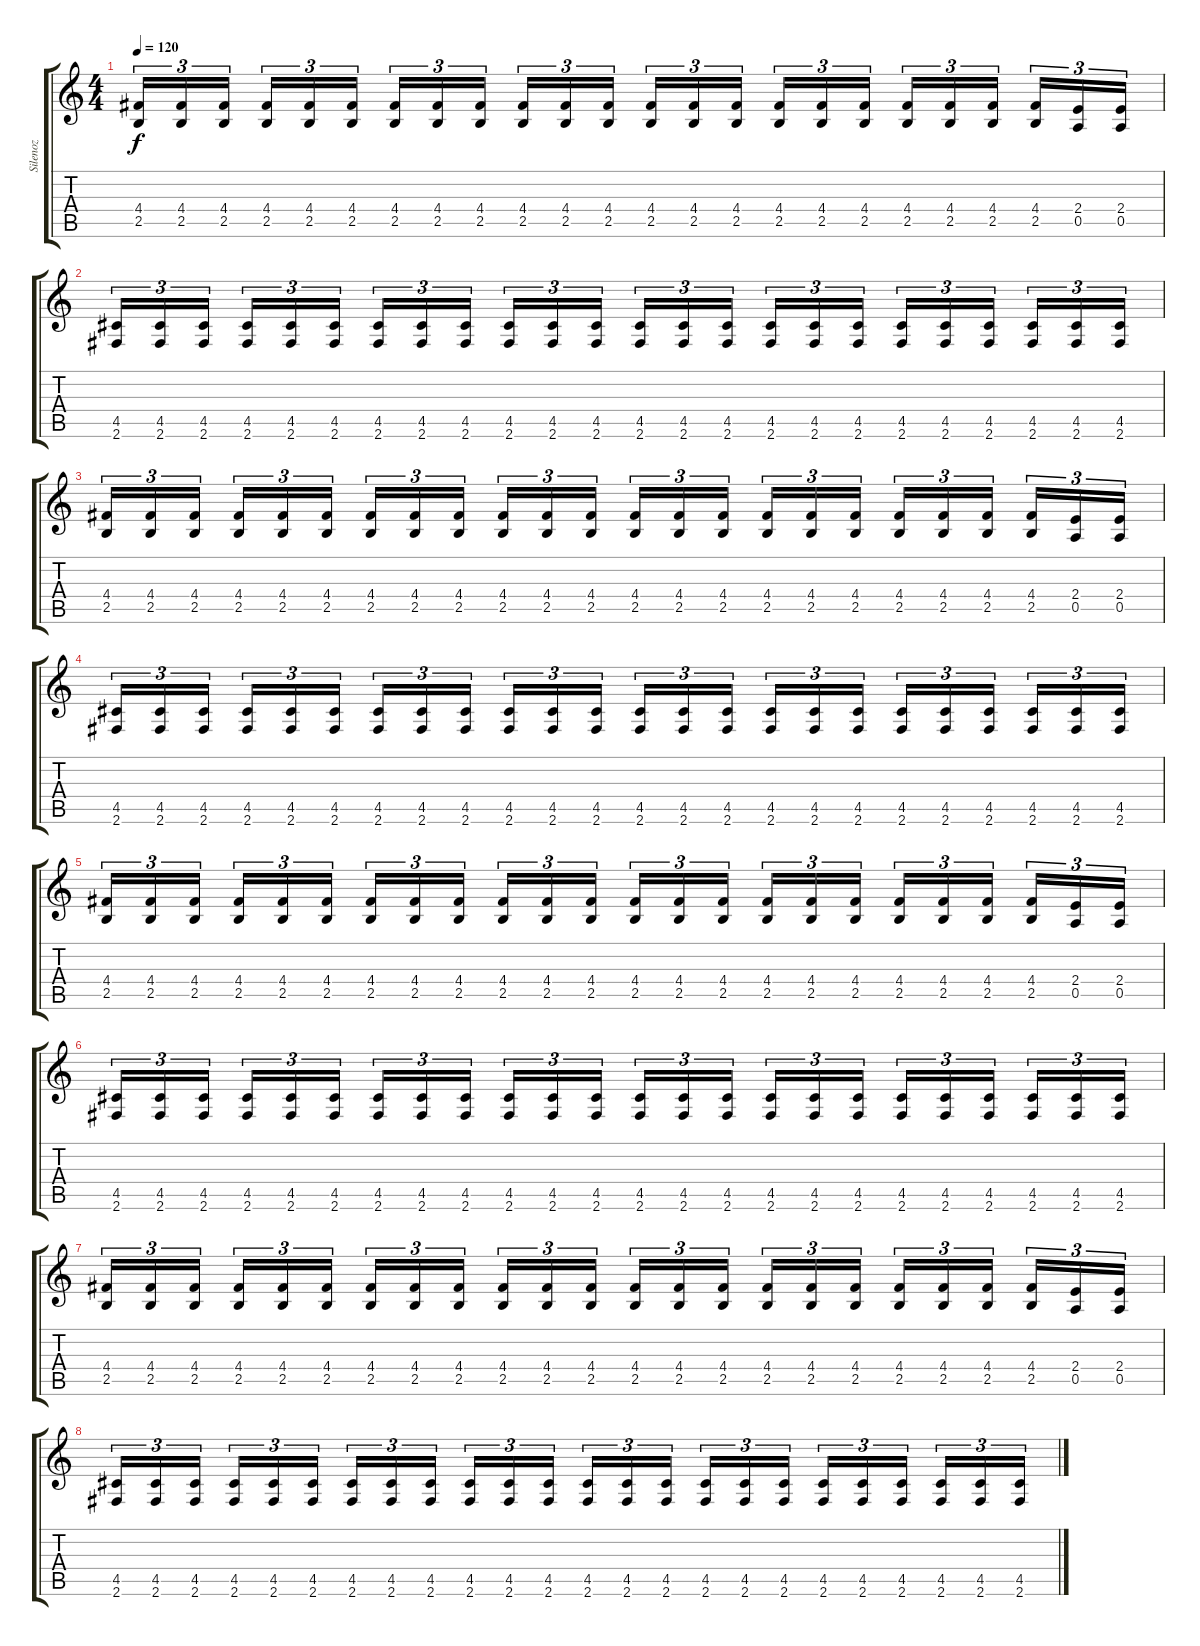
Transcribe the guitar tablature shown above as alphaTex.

\track ("Silenoz" "Silenoz") {instrument distortionguitar}
\staff {score tabs}
\tuning (E4 B3 G3 D3 A2 E2) {hide}
\ts (4 4)
\tempo 120
\clef g2
\ks c
(4.4 2.5).16{tu (3 2) dy f instrument distortionguitar} (4.4 2.5).16{tu (3 2)} (4.4 2.5).16{tu (3 2)} (4.4 2.5).16{tu (3 2)} (4.4 2.5).16{tu (3 2)} (4.4 2.5).16{tu (3 2)} (4.4 2.5).16{tu (3 2)} (4.4 2.5).16{tu (3 2)} (4.4 2.5).16{tu (3 2)} (4.4 2.5).16{tu (3 2)} (4.4 2.5).16{tu (3 2)} (4.4 2.5).16{tu (3 2)} (4.4 2.5).16{tu (3 2)} (4.4 2.5).16{tu (3 2)} (4.4 2.5).16{tu (3 2)} (4.4 2.5).16{tu (3 2)} (4.4 2.5).16{tu (3 2)} (4.4 2.5).16{tu (3 2)} (4.4 2.5).16{tu (3 2)} (4.4 2.5).16{tu (3 2)} (4.4 2.5).16{tu (3 2)} (4.4 2.5).16{tu (3 2)} (2.4 0.5).16{tu (3 2)} (2.4 0.5).16{tu (3 2)} |
(4.5 2.6).16{tu (3 2)} (4.5 2.6).16{tu (3 2)} (4.5 2.6).16{tu (3 2)} (4.5 2.6).16{tu (3 2)} (4.5 2.6).16{tu (3 2)} (4.5 2.6).16{tu (3 2)} (4.5 2.6).16{tu (3 2)} (4.5 2.6).16{tu (3 2)} (4.5 2.6).16{tu (3 2)} (4.5 2.6).16{tu (3 2)} (4.5 2.6).16{tu (3 2)} (4.5 2.6).16{tu (3 2)} (4.5 2.6).16{tu (3 2)} (4.5 2.6).16{tu (3 2)} (4.5 2.6).16{tu (3 2)} (4.5 2.6).16{tu (3 2)} (4.5 2.6).16{tu (3 2)} (4.5 2.6).16{tu (3 2)} (4.5 2.6).16{tu (3 2)} (4.5 2.6).16{tu (3 2)} (4.5 2.6).16{tu (3 2)} (4.5 2.6).16{tu (3 2)} (4.5 2.6).16{tu (3 2)} (4.5 2.6).16{tu (3 2)} |
(4.4 2.5).16{tu (3 2)} (4.4 2.5).16{tu (3 2)} (4.4 2.5).16{tu (3 2)} (4.4 2.5).16{tu (3 2)} (4.4 2.5).16{tu (3 2)} (4.4 2.5).16{tu (3 2)} (4.4 2.5).16{tu (3 2)} (4.4 2.5).16{tu (3 2)} (4.4 2.5).16{tu (3 2)} (4.4 2.5).16{tu (3 2)} (4.4 2.5).16{tu (3 2)} (4.4 2.5).16{tu (3 2)} (4.4 2.5).16{tu (3 2)} (4.4 2.5).16{tu (3 2)} (4.4 2.5).16{tu (3 2)} (4.4 2.5).16{tu (3 2)} (4.4 2.5).16{tu (3 2)} (4.4 2.5).16{tu (3 2)} (4.4 2.5).16{tu (3 2)} (4.4 2.5).16{tu (3 2)} (4.4 2.5).16{tu (3 2)} (4.4 2.5).16{tu (3 2)} (2.4 0.5).16{tu (3 2)} (2.4 0.5).16{tu (3 2)} |
(4.5 2.6).16{tu (3 2)} (4.5 2.6).16{tu (3 2)} (4.5 2.6).16{tu (3 2)} (4.5 2.6).16{tu (3 2)} (4.5 2.6).16{tu (3 2)} (4.5 2.6).16{tu (3 2)} (4.5 2.6).16{tu (3 2)} (4.5 2.6).16{tu (3 2)} (4.5 2.6).16{tu (3 2)} (4.5 2.6).16{tu (3 2)} (4.5 2.6).16{tu (3 2)} (4.5 2.6).16{tu (3 2)} (4.5 2.6).16{tu (3 2)} (4.5 2.6).16{tu (3 2)} (4.5 2.6).16{tu (3 2)} (4.5 2.6).16{tu (3 2)} (4.5 2.6).16{tu (3 2)} (4.5 2.6).16{tu (3 2)} (4.5 2.6).16{tu (3 2)} (4.5 2.6).16{tu (3 2)} (4.5 2.6).16{tu (3 2)} (4.5 2.6).16{tu (3 2)} (4.5 2.6).16{tu (3 2)} (4.5 2.6).16{tu (3 2)} |
(4.4 2.5).16{tu (3 2)} (4.4 2.5).16{tu (3 2)} (4.4 2.5).16{tu (3 2)} (4.4 2.5).16{tu (3 2)} (4.4 2.5).16{tu (3 2)} (4.4 2.5).16{tu (3 2)} (4.4 2.5).16{tu (3 2)} (4.4 2.5).16{tu (3 2)} (4.4 2.5).16{tu (3 2)} (4.4 2.5).16{tu (3 2)} (4.4 2.5).16{tu (3 2)} (4.4 2.5).16{tu (3 2)} (4.4 2.5).16{tu (3 2)} (4.4 2.5).16{tu (3 2)} (4.4 2.5).16{tu (3 2)} (4.4 2.5).16{tu (3 2)} (4.4 2.5).16{tu (3 2)} (4.4 2.5).16{tu (3 2)} (4.4 2.5).16{tu (3 2)} (4.4 2.5).16{tu (3 2)} (4.4 2.5).16{tu (3 2)} (4.4 2.5).16{tu (3 2)} (2.4 0.5).16{tu (3 2)} (2.4 0.5).16{tu (3 2)} |
(4.5 2.6).16{tu (3 2)} (4.5 2.6).16{tu (3 2)} (4.5 2.6).16{tu (3 2)} (4.5 2.6).16{tu (3 2)} (4.5 2.6).16{tu (3 2)} (4.5 2.6).16{tu (3 2)} (4.5 2.6).16{tu (3 2)} (4.5 2.6).16{tu (3 2)} (4.5 2.6).16{tu (3 2)} (4.5 2.6).16{tu (3 2)} (4.5 2.6).16{tu (3 2)} (4.5 2.6).16{tu (3 2)} (4.5 2.6).16{tu (3 2)} (4.5 2.6).16{tu (3 2)} (4.5 2.6).16{tu (3 2)} (4.5 2.6).16{tu (3 2)} (4.5 2.6).16{tu (3 2)} (4.5 2.6).16{tu (3 2)} (4.5 2.6).16{tu (3 2)} (4.5 2.6).16{tu (3 2)} (4.5 2.6).16{tu (3 2)} (4.5 2.6).16{tu (3 2)} (4.5 2.6).16{tu (3 2)} (4.5 2.6).16{tu (3 2)} |
(4.4 2.5).16{tu (3 2)} (4.4 2.5).16{tu (3 2)} (4.4 2.5).16{tu (3 2)} (4.4 2.5).16{tu (3 2)} (4.4 2.5).16{tu (3 2)} (4.4 2.5).16{tu (3 2)} (4.4 2.5).16{tu (3 2)} (4.4 2.5).16{tu (3 2)} (4.4 2.5).16{tu (3 2)} (4.4 2.5).16{tu (3 2)} (4.4 2.5).16{tu (3 2)} (4.4 2.5).16{tu (3 2)} (4.4 2.5).16{tu (3 2)} (4.4 2.5).16{tu (3 2)} (4.4 2.5).16{tu (3 2)} (4.4 2.5).16{tu (3 2)} (4.4 2.5).16{tu (3 2)} (4.4 2.5).16{tu (3 2)} (4.4 2.5).16{tu (3 2)} (4.4 2.5).16{tu (3 2)} (4.4 2.5).16{tu (3 2)} (4.4 2.5).16{tu (3 2)} (2.4 0.5).16{tu (3 2)} (2.4 0.5).16{tu (3 2)} |
(4.5 2.6).16{tu (3 2)} (4.5 2.6).16{tu (3 2)} (4.5 2.6).16{tu (3 2)} (4.5 2.6).16{tu (3 2)} (4.5 2.6).16{tu (3 2)} (4.5 2.6).16{tu (3 2)} (4.5 2.6).16{tu (3 2)} (4.5 2.6).16{tu (3 2)} (4.5 2.6).16{tu (3 2)} (4.5 2.6).16{tu (3 2)} (4.5 2.6).16{tu (3 2)} (4.5 2.6).16{tu (3 2)} (4.5 2.6).16{tu (3 2)} (4.5 2.6).16{tu (3 2)} (4.5 2.6).16{tu (3 2)} (4.5 2.6).16{tu (3 2)} (4.5 2.6).16{tu (3 2)} (4.5 2.6).16{tu (3 2)} (4.5 2.6).16{tu (3 2)} (4.5 2.6).16{tu (3 2)} (4.5 2.6).16{tu (3 2)} (4.5 2.6).16{tu (3 2)} (4.5 2.6).16{tu (3 2)} (4.5 2.6).16{tu (3 2)}
